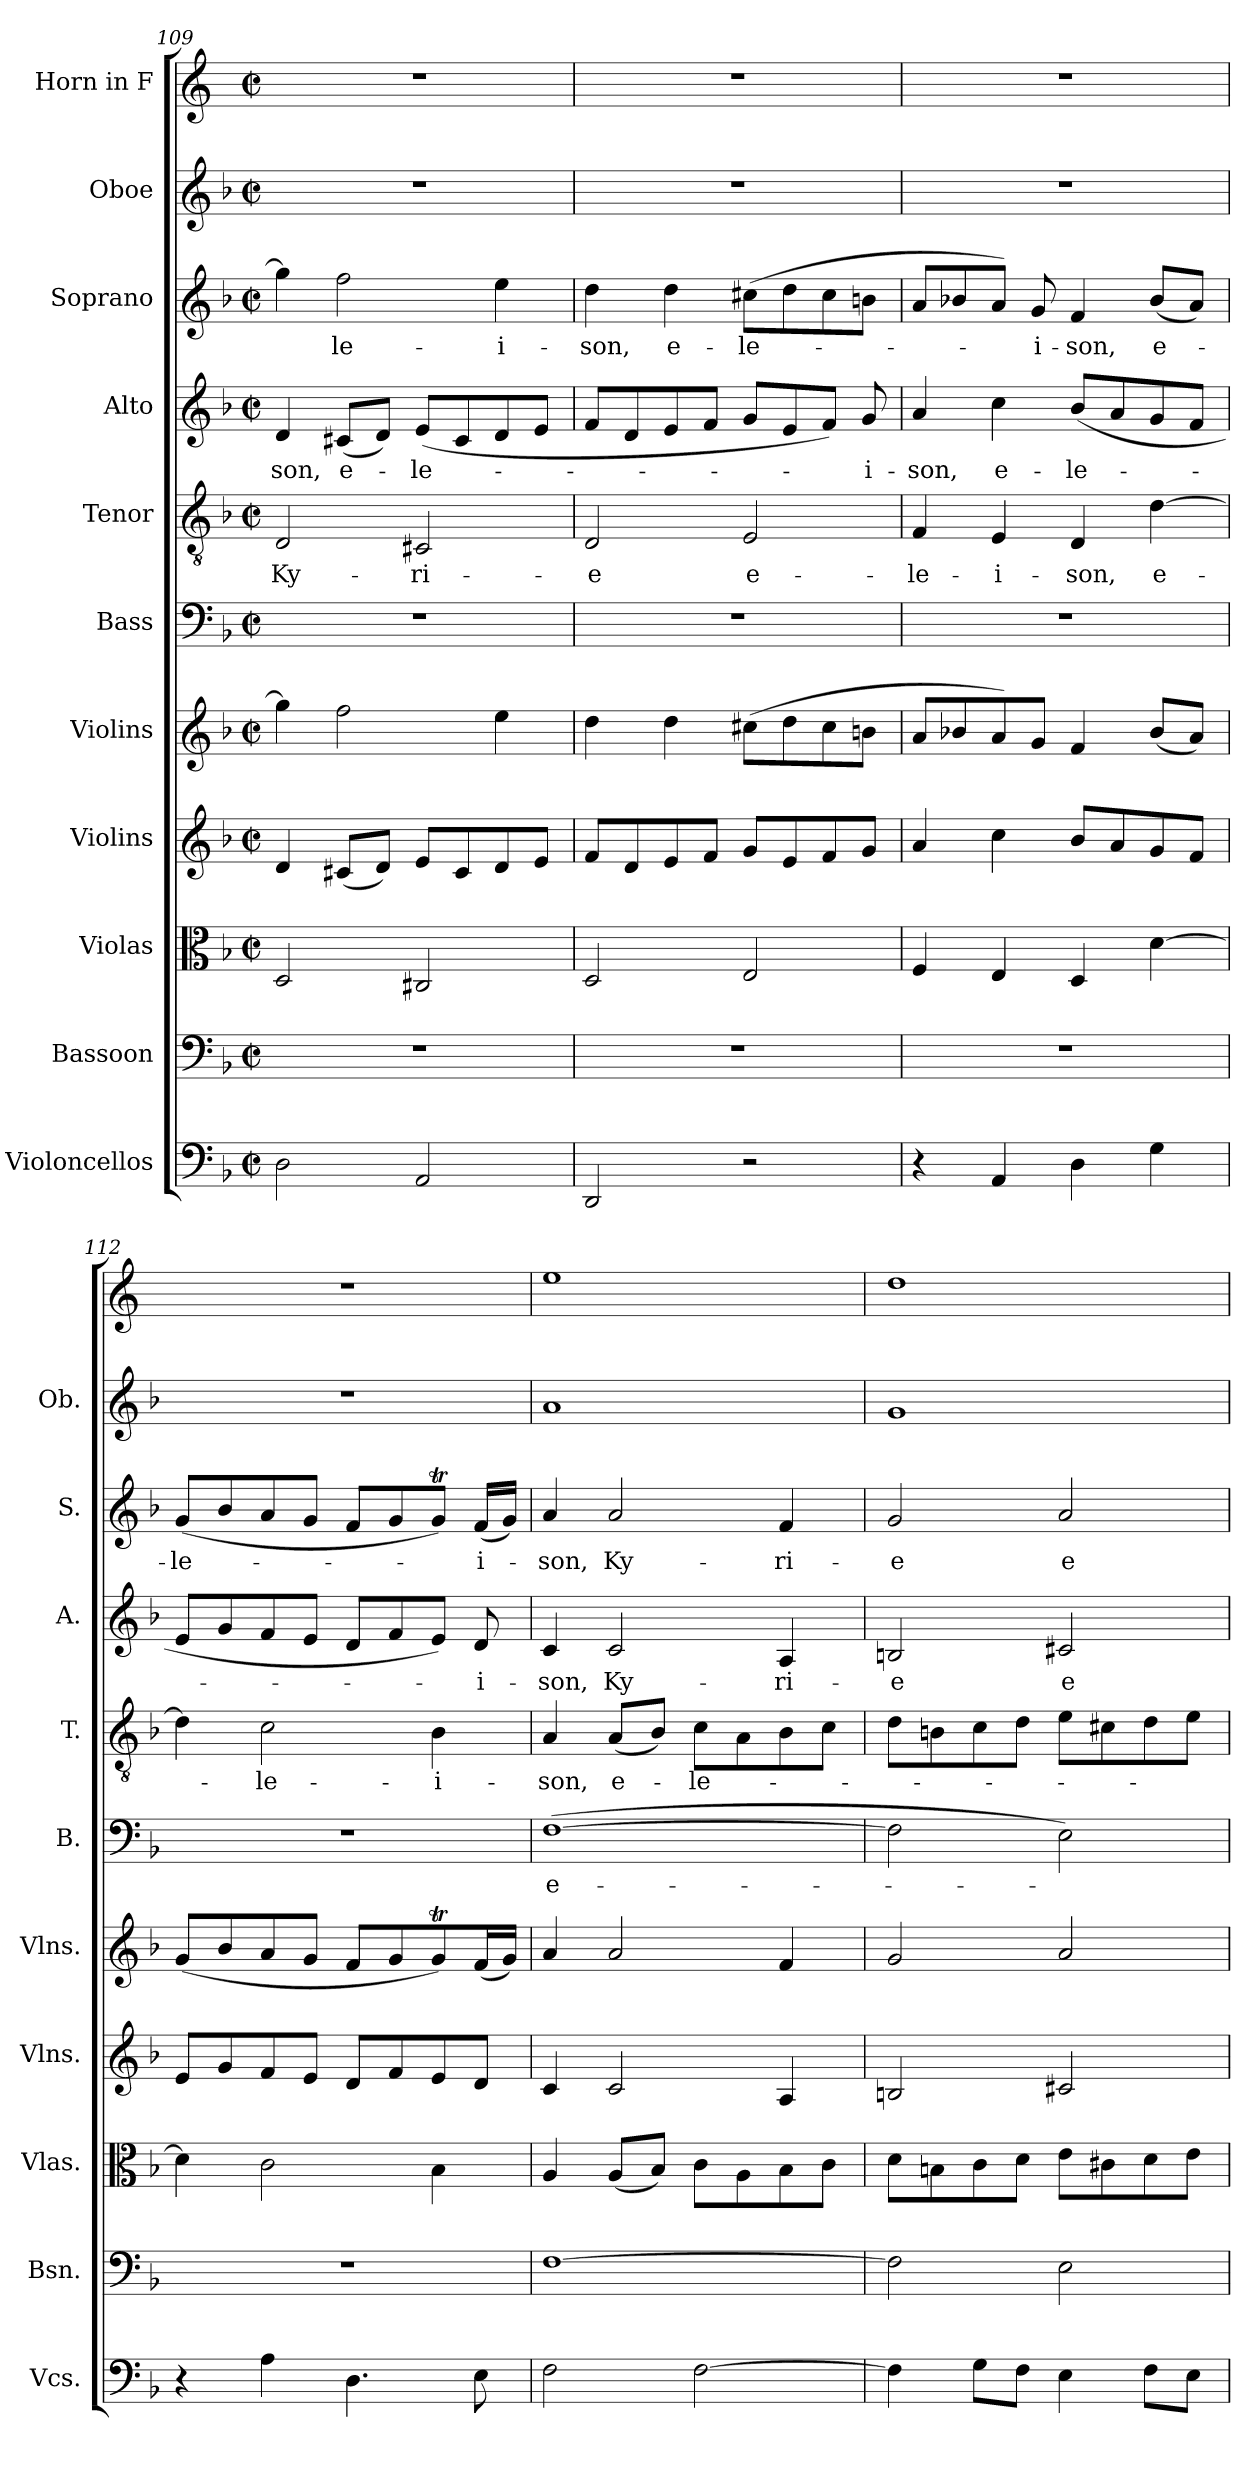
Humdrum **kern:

**kern	**kern	**kern	**kern	**kern	**kern	**text	**kern	**text	**kern	**text	**kern	**text	**kern	**kern
*part11	*part10	*part9	*part8	*part7	*part6	*part6	*part5	*part5	*part4	*part4	*part3	*part3	*part2	*part1
*staff11	*staff10	*staff9	*staff8	*staff7	*staff6	*staff6	*staff5	*staff5	*staff4	*staff4	*staff3	*staff3	*staff2	*staff1
*I"Violoncellos	*I"Bassoon	*I"Violas	*I"Violins	*I"Violins	*I"Bass	*	*I"Tenor	*	*I"Alto	*	*I"Soprano	*	*I"Oboe	*I"Horn in F
*I'Vcs.	*I'Bsn.	*I'Vlas.	*I'Vlns.	*I'Vlns.	*I'B.	*	*I'T.	*	*I'A.	*	*I'S.	*	*I'Ob.	*
!!LO:PB:g=z
*clefF4	*clefF4	*clefC3	*clefG2	*clefG2	*clefF4	*	*clefGv2	*	*clefG2	*	*clefG2	*	*clefG2	*clefG2
*	*	*	*	*	*	*	*	*	*	*	*	*	*	*ITrd4c7
*k[b-]	*k[b-]	*k[b-]	*k[b-]	*k[b-]	*k[b-]	*	*k[b-]	*	*k[b-]	*	*k[b-]	*	*k[b-]	*k[b-]
*M2/2	*M2/2	*M2/2	*M2/2	*M2/2	*M2/2	*	*M2/2	*	*M2/2	*	*M2/2	*	*M2/2	*M2/2
*met(c|)	*met(c|)	*met(c|)	*met(c|)	*met(c|)	*met(c|)	*	*met(c|)	*	*met(c|)	*	*met(c|)	*	*met(c|)	*met(c|)
=109	=109	=109	=109	=109	=109	=109	=109	=109	=109	=109	=109	=109	=109	=109
!	!	!	!	!	!	!	!	!LO:LY:b	!	!LO:LY:b	!	!	!	!
2D\	1r	2D/	4d/	4gg\]	1r	.	2D/	Ky-	4d/	-son,	4gg\]	.	1r	1r
!	!	!	!	!	!	!	!	!	!	!LO:LY:b	!	!LO:LY:b	!	!
.	.	.	(<8c#X/L	2ff\	.	.	.	.	(<8c#X/L	e-	2ff\	-le-	.	.
.	.	.	8d/J)	.	.	.	.	.	8d/J)	.	.	.	.	.
!	!	!	!	!	!	!	!	!LO:LY:b	!	!LO:LY:b	!	!	!	!
2AA/	.	2C#X/	8e/L	.	.	.	2C#X/	-ri-	(<8e/L	-le-	.	.	.	.
.	.	.	8c#/	.	.	.	.	.	8c#/	.	.	.	.	.
!	!	!	!	!	!	!	!	!	!	!	!	!LO:LY:b	!	!
.	.	.	8d/	4ee\	.	.	.	.	8d/	.	4ee\	-i-	.	.
.	.	.	8e/J	.	.	.	.	.	8e/J	.	.	.	.	.
=110	=110	=110	=110	=110	=110	=110	=110	=110	=110	=110	=110	=110	=110	=110
!	!	!	!	!	!	!	!	!LO:LY:b	!	!	!	!LO:LY:b	!	!
2DD/	1r	2D/	8f/L	4dd\	1r	.	2D/	-e	8f/L	.	4dd\	-son,	1r	1r
.	.	.	8d/	.	.	.	.	.	8d/	.	.	.	.	.
!	!	!	!	!	!	!	!	!	!	!	!	!LO:LY:b	!	!
.	.	.	8e/	4dd\	.	.	.	.	8e/	.	4dd\	e-	.	.
.	.	.	8f/J	.	.	.	.	.	8f/J	.	.	.	.	.
!	!	!	!	!	!	!	!	!LO:LY:b	!	!	!	!LO:LY:b	!	!
2r	.	2E/	8g/L	(>8cc#X\L	.	.	2E/	e-	8g/L	.	(>8cc#X\L	-le-	.	.
.	.	.	8e/	8dd\	.	.	.	.	8e/	.	8dd\	.	.	.
.	.	.	8f/	8cc#\	.	.	.	.	8f/J)	.	8cc#\	.	.	.
!	!	!	!	!	!	!	!	!	!	!LO:LY:b	!	!	!	!
.	.	.	8g/J	8bn\J	.	.	.	.	8g/	-i-	8bn\J	.	.	.
=111	=111	=111	=111	=111	=111	=111	=111	=111	=111	=111	=111	=111	=111	=111
!	!	!	!	!	!	!	!	!LO:LY:b	!	!LO:LY:b	!	!	!	!
4r	1r	4F/	4a/	8a/L	1r	.	4F/	-le-	4a/	-son,	8a/L	.	1r	1r
.	.	.	.	8b-X/	.	.	.	.	.	.	8b-X/	.	.	.
!	!	!	!	!	!	!	!	!LO:LY:b	!	!LO:LY:b	!	!	!	!
4AA/	.	4E/	4cc\	8a/)	.	.	4E/	-i-	4cc\	e-	8a/J)	.	.	.
!	!	!	!	!	!	!	!	!	!	!	!	!LO:LY:b	!	!
.	.	.	.	8g/J	.	.	.	.	.	.	8g/	-i-	.	.
!	!	!	!	!	!	!	!	!LO:LY:b	!	!LO:LY:b	!	!LO:LY:b	!	!
4D\	.	4D/	8b-/L	4f/	.	.	4D/	-son,	(<8b-/L	-le-	4f/	-son,	.	.
.	.	.	8a/	.	.	.	.	.	8a/	.	.	.	.	.
!	!	!	!	!	!	!	!	!LO:LY:b	!	!	!	!LO:LY:b	!	!
4G\	.	[4d\	8g/	(<8b-/L	.	.	[4d\	e-	8g/	.	(<8b-/L	e-	.	.
.	.	.	8f/J	8a/J)	.	.	.	.	8f/J	.	8a/J)	.	.	.
=112	=112	=112	=112	=112	=112	=112	=112	=112	=112	=112	=112	=112	=112	=112
!	!	!	!	!	!	!	!	!	!	!	!	!LO:LY:b	!	!
4r	1r	4d\]	8e/L	(<8g/L	1r	.	4d\]	.	8e/L	.	(<8g/L	-le-	1r	1r
.	.	.	8g/	8b-/	.	.	.	.	8g/	.	8b-/	.	.	.
!	!	!	!	!	!	!	!	!LO:LY:b	!	!	!	!	!	!
4A\	.	2c\	8f/	8a/	.	.	2c\	-le-	8f/	.	8a/	.	.	.
.	.	.	8e/J	8g/J	.	.	.	.	8e/J	.	8g/J	.	.	.
4.D\	.	.	8d/L	8f/L	.	.	.	.	8d/L	.	8f/L	.	.	.
.	.	.	8f/	8g/	.	.	.	.	8f/	.	8g/	.	.	.
!	!	!	!	!	!	!	!	!LO:LY:b	!	!	!	!	!	!
.	.	4B-\	8e/	8gT/)	.	.	4B-\	-i-	8e/J)	.	8gT/J)	.	.	.
!	!	!	!	!	!	!	!	!	!	!LO:LY:b	!	!LO:LY:b	!	!
8E\	.	.	8d/J	(<16f/L	.	.	.	.	8d/	-i-	(<16f/LL	-i-	.	.
.	.	.	.	16g/JJ)	.	.	.	.	.	.	16g/JJ)	.	.	.
=113	=113	=113	=113	=113	=113	=113	=113	=113	=113	=113	=113	=113	=113	=113
!	!	!	!	!	!	!LO:LY:b	!	!LO:LY:b	!	!LO:LY:b	!	!LO:LY:b	!	!
2F\	[1F	4A/	4c/	4a/	(>[1F	e-	4A/	-son,	4c/	-son,	4a/	-son,	1a	1a
!	!	!	!	!	!	!	!	!LO:LY:b	!	!LO:LY:b	!	!LO:LY:b	!	!
.	.	(<8A/L	2c/	2a/	.	.	(<8A/L	e-	2c/	Ky-	2a/	Ky-	.	.
.	.	8B-/J)	.	.	.	.	8B-/J)	.	.	.	.	.	.	.
!	!	!	!	!	!	!	!	!LO:LY:b	!	!	!	!	!	!
[2F\	.	8c\L	.	.	.	.	8c\L	-le-	.	.	.	.	.	.
.	.	8A\	.	.	.	.	8A\	.	.	.	.	.	.	.
!	!	!	!	!	!	!	!	!	!	!LO:LY:b	!	!LO:LY:b	!	!
.	.	8B-\	4A/	4f/	.	.	8B-\	.	4A/	-ri-	4f/	-ri-	.	.
.	.	8c\J	.	.	.	.	8c\J	.	.	.	.	.	.	.
!!LO:LB:g=z
=114	=114	=114	=114	=114	=114	=114	=114	=114	=114	=114	=114	=114	=114	=114
!	!	!	!	!	!	!	!	!	!	!LO:LY:b	!	!LO:LY:b	!	!
4F\]	2F\]	8d\L	2Bn/	2g/	2F\]	.	8d\L	.	2Bn/	-e	2g/	-e	1g	1g
.	.	8Bn\	.	.	.	.	8Bn\	.	.	.	.	.	.	.
8G\L	.	8c\	.	.	.	.	8c\	.	.	.	.	.	.	.
8F\J	.	8d\J	.	.	.	.	8d\J	.	.	.	.	.	.	.
!	!	!	!	!	!	!	!	!	!	!LO:LY:b	!	!LO:LY:b	!	!
4E\	2E\	8e\L	2c#X/	2a/	2E\)	.	8e\L	.	2c#X/	e-	2a/	e-	.	.
.	.	8c#X\	.	.	.	.	8c#X\	.	.	.	.	.	.	.
8F\L	.	8d\	.	.	.	.	8d\	.	.	.	.	.	.	.
8E\J	.	8e\J	.	.	.	.	8e\J	.	.	.	.	.	.	.
=	=	=	=	=	=	=	=	=	=	=	=	=	=	=
*-	*-	*-	*-	*-	*-	*-	*-	*-	*-	*-	*-	*-	*-	*-
